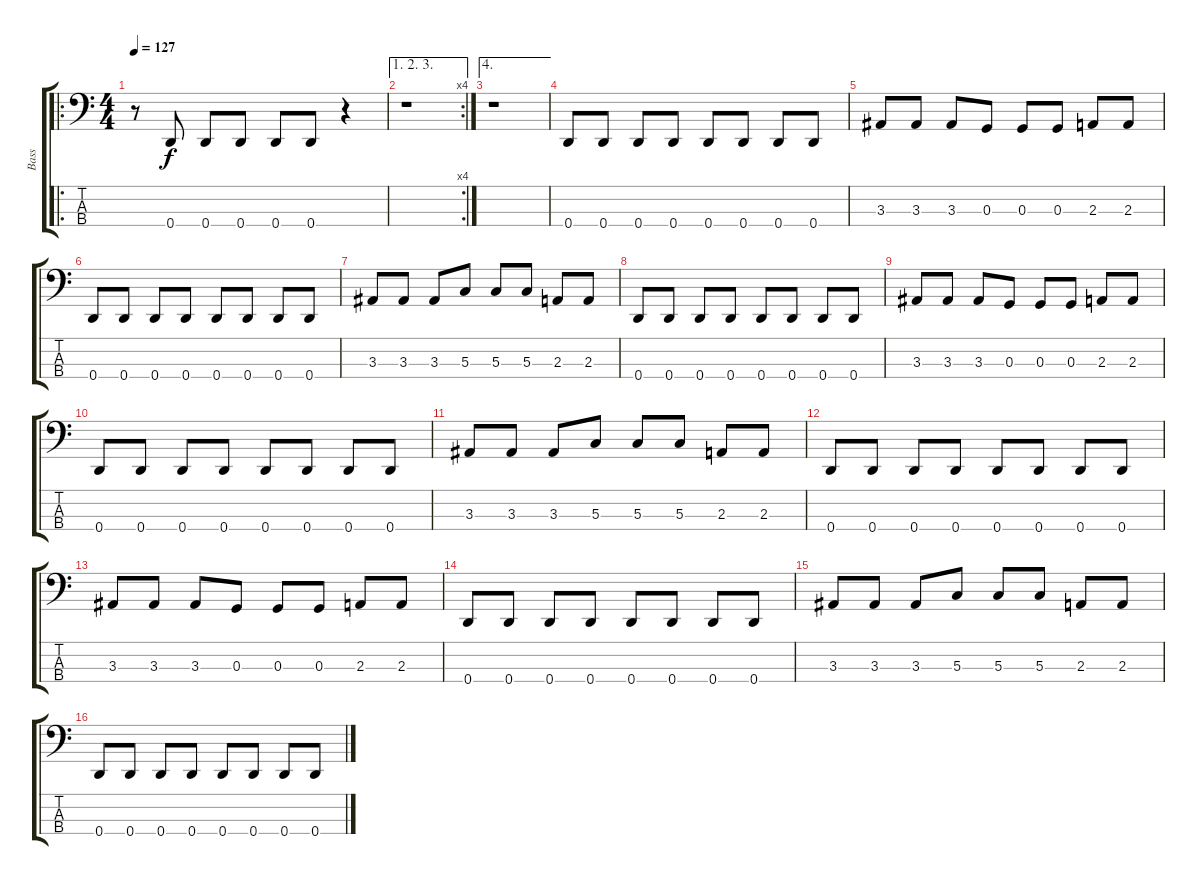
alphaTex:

\track ("Bass" "Bass") {instrument electricbassfinger}
\staff {score tabs}
\tuning (F2 C2 G1 D1) {hide}
\ro
\ts (4 4)
\tempo 127
\clef f4
\ks c
r.8{dy f} 0.4.8 0.4.8 0.4.8 0.4.8 0.4.8 r.4 |
\ae (1 2 3)
\rc 4
r.1 |
\ae 4
r.1 |
0.4.8 0.4.8 0.4.8 0.4.8 0.4.8 0.4.8 0.4.8 0.4.8 |
3.3.8 3.3.8 3.3.8 0.3.8 0.3.8 0.3.8 2.3.8 2.3.8 |
0.4.8 0.4.8 0.4.8 0.4.8 0.4.8 0.4.8 0.4.8 0.4.8 |
3.3.8 3.3.8 3.3.8 5.3.8 5.3.8 5.3.8 2.3.8 2.3.8 |
0.4.8 0.4.8 0.4.8 0.4.8 0.4.8 0.4.8 0.4.8 0.4.8 |
3.3.8 3.3.8 3.3.8 0.3.8 0.3.8 0.3.8 2.3.8 2.3.8 |
0.4.8 0.4.8 0.4.8 0.4.8 0.4.8 0.4.8 0.4.8 0.4.8 |
3.3.8 3.3.8 3.3.8 5.3.8 5.3.8 5.3.8 2.3.8 2.3.8 |
0.4.8 0.4.8 0.4.8 0.4.8 0.4.8 0.4.8 0.4.8 0.4.8 |
3.3.8 3.3.8 3.3.8 0.3.8 0.3.8 0.3.8 2.3.8 2.3.8 |
0.4.8 0.4.8 0.4.8 0.4.8 0.4.8 0.4.8 0.4.8 0.4.8 |
3.3.8 3.3.8 3.3.8 5.3.8 5.3.8 5.3.8 2.3.8 2.3.8 |
0.4.8 0.4.8 0.4.8 0.4.8 0.4.8 0.4.8 0.4.8 0.4.8
